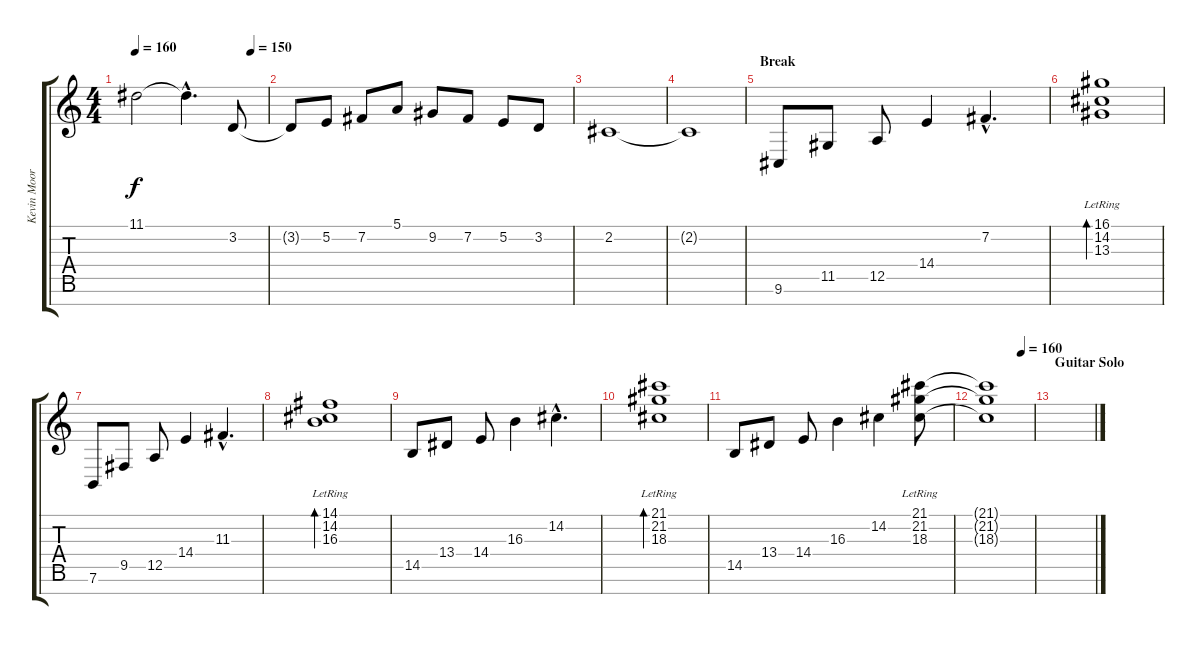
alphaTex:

\track ("Kevin Moore Lead Keyboard" "Kevin Moor") {instrument lead2sawtooth}
\staff {score tabs}
\tuning (E4 B3 G3 D3 A2 E2 B1) {hide}
\ts (4 4)
\tempo 160
\tempo (150 0.875)
\clef g2
\ks c
11.1{t}.2{dy f} 11.1{hac t}.4{d} 3.2.8 |
3.2{t}.8 5.2.8 7.2.8 5.1.8 9.2.8 7.2.8 5.2.8 3.2.8 |
2.2.1{volume 0} |
2.2{t}.1 |
\section ("" "Break")
9.6.8{volume 13 instrument pad1newage} 11.5.8 12.5.8 14.4.4 7.2{hac}.4{d} |
(16.1{lr} 14.2{lr} 13.3{lr}).1{bd 120 volume 15} |
7.6.8 9.5.8 12.5.8 14.4.4 11.3{hac}.4{d} |
(14.1{lr} 14.2{lr} 16.3{lr}).1{bd 120} |
14.5.8 13.4.8 14.4.8 16.3.4 14.2{hac}.4{d} |
(21.1{lr} 21.2{lr} 18.3{lr}).1{bd 120} |
14.5.8 13.4.8 14.4.8 16.3.4 14.2.4 (21.1{lr} 21.2{lr} 18.3{lr}).8 |
\tempo (160 0.75)
(21.1{t} 21.2{t} 18.3{t}).1 |
\section ("" "Guitar Solo")
